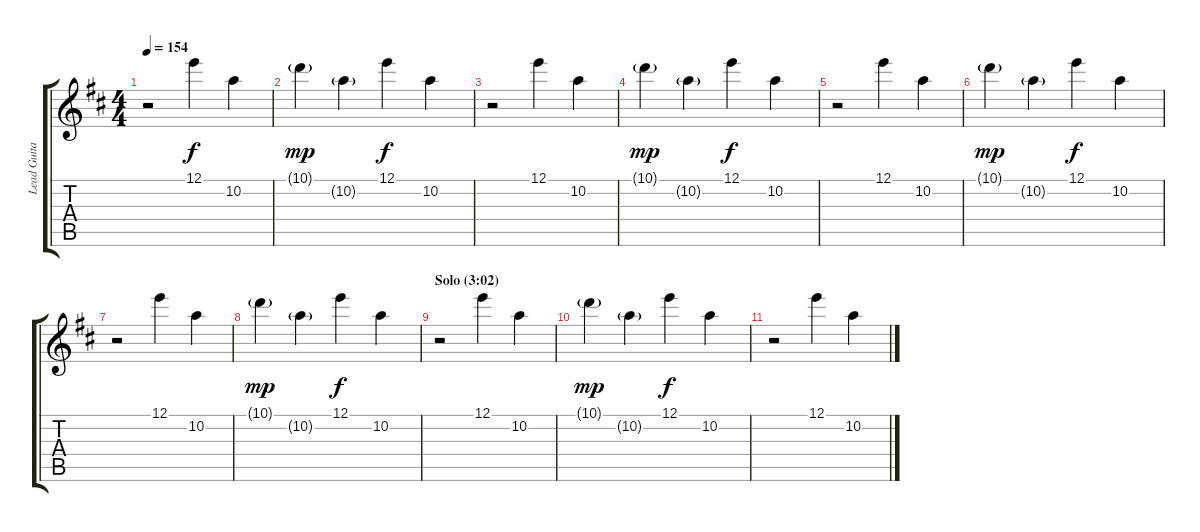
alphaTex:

\track ("Lead Guitar 2" "Lead Guita") {instrument overdrivenguitar}
\staff {score tabs}
\tuning (E4 B3 G3 D3 A2 E2) {hide}
\ts (4 4)
\tempo 154
\clef g2
\ks d
r.2{dy f} 12.1.4 10.2.4 |
10.1{g}.4{dy mp} 10.2{g}.4 12.1.4{dy f} 10.2.4 |
r.2 12.1.4 10.2.4 |
10.1{g}.4{dy mp} 10.2{g}.4 12.1.4{dy f} 10.2.4 |
r.2 12.1.4 10.2.4 |
10.1{g}.4{dy mp} 10.2{g}.4 12.1.4{dy f} 10.2.4 |
r.2 12.1.4 10.2.4 |
10.1{g}.4{dy mp} 10.2{g}.4 12.1.4{dy f} 10.2.4 |
\section ("" "Solo (3:02)")
r.2 12.1.4 10.2.4 |
10.1{g}.4{dy mp} 10.2{g}.4 12.1.4{dy f} 10.2.4 |
r.2 12.1.4 10.2.4
